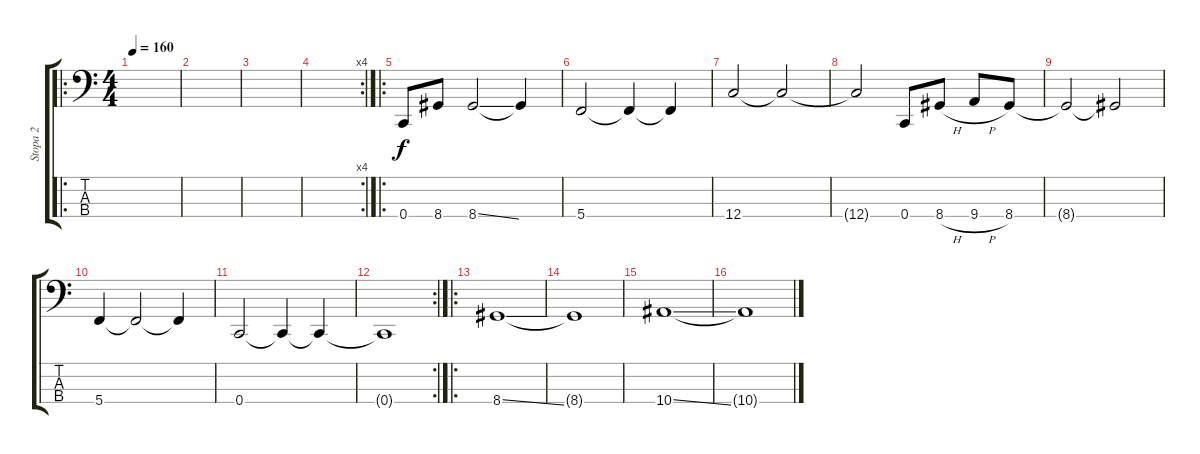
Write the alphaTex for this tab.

\track ("Stopa 2" "Stopa 2") {instrument electricbassfinger}
\staff {score tabs}
\tuning (F2 C2 G1 C1) {hide}
\ro
\ts (4 4)
\tempo 160
\clef f4
\ks c
|
|
|
\rc 4
|
\ro
0.4.8 8.4.8 8.4{ss}.2 8.4{t}.4{dy f} |
5.4.2 5.4{t}.4 5.4{t}.4 |
12.4.2 12.4{t}.2 |
12.4{t}.2 0.4.8 8.4{h}.8 9.4{h}.8 8.4.8 |
8.4{t}.2 8.4{t}.2 |
5.4.4 5.4{t}.2 5.4{t}.4 |
0.4.2 0.4{t}.4 0.4{t}.4 |
\rc 2
0.4{t}.1 |
\ro
8.4{ss}.1 |
8.4{t}.1 |
10.4{ss}.1 |
10.4{t}.1
